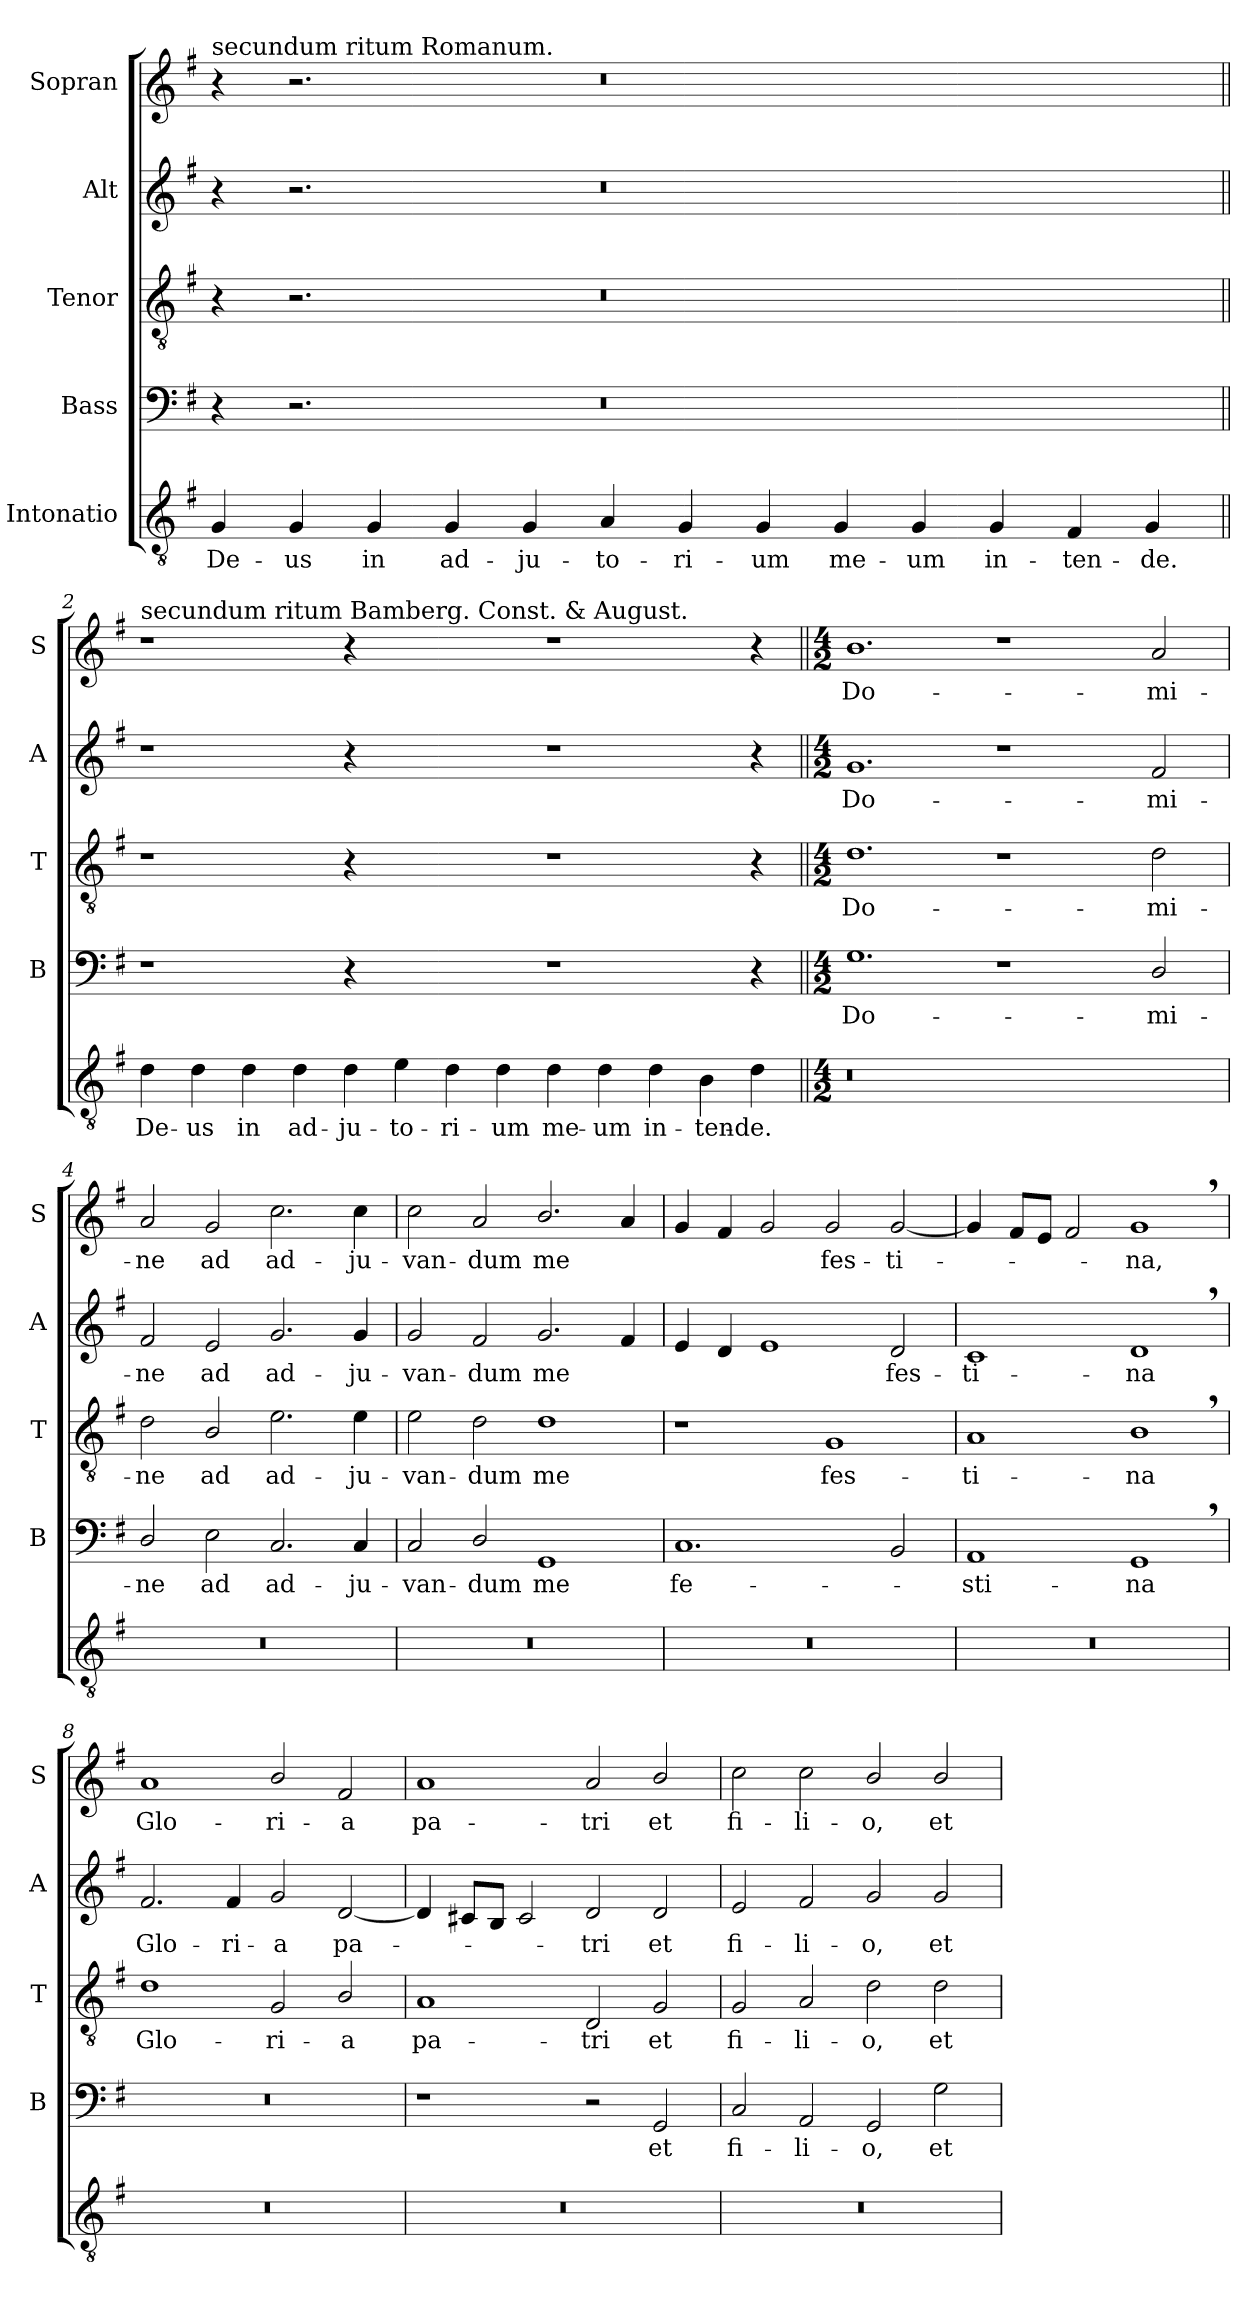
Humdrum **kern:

**kern	**text	**kern	**text	**kern	**text	**kern	**text	**kern	**text
*part5	*part5	*part4	*part4	*part3	*part3	*part2	*part2	*part1	*part1
*staff5	*staff5	*staff4	*staff4	*staff3	*staff3	*staff2	*staff2	*staff1	*staff1
*I"Intonatio	*	*I"Bass	*	*I"Tenor	*	*I"Alt	*	*I"Sopran	*
*	*	*I'B	*	*I'T	*	*I'A	*	*I'S	*
*clefGv2	*	*clefF4	*	*clefGv2	*	*clefG2	*	*clefG2	*
*k[f#]	*	*k[f#]	*	*k[f#]	*	*k[f#]	*	*k[f#]	*
=1	=1	=1	=1	=1	=1	=1	=1	=1	=1
!	!	!	!	!	!	!	!	!LO:TX:a:t=secundum ritum Romanum.	!
4G	De-	4r	.	4r	.	4r	.	4r	.
4G	-us	2.r	.	2.r	.	2.r	.	2.r	.
4G	in	.	.	.	.	.	.	.	.
4G	ad-	.	.	.	.	.	.	.	.
4G	-ju-	4ryy	.	4ryy	.	4ryy	.	4ryy	.
4A	-to-	0r	.	0r	.	0r	.	0r	.
4G	-ri-	.	.	.	.	.	.	.	.
4G	-um	.	.	.	.	.	.	.	.
4G	me-	.	.	.	.	.	.	.	.
4G	-um	.	.	.	.	.	.	.	.
4G	in-	.	.	.	.	.	.	.	.
4F#	-ten-	.	.	.	.	.	.	.	.
4G	-de.	.	.	.	.	.	.	.	.
=2||	=2||	=2||	=2||	=2||	=2||	=2||	=2||	=2||	=2||
!	!	!	!	!	!	!	!	!LO:TX:a:t=secundum ritum Bamberg. Const. & August.	!
4d	De-	1r	.	1r	.	1r	.	1r	.
4d	-us	.	.	.	.	.	.	.	.
4d	in	.	.	.	.	.	.	.	.
4d	ad-	.	.	.	.	.	.	.	.
4d	-ju-	4r	.	4r	.	4r	.	4r	.
4e	-to-	2.ryy	.	2.ryy	.	2.ryy	.	2.ryy	.
4d	-ri-	.	.	.	.	.	.	.	.
4d	-um	.	.	.	.	.	.	.	.
4d	me-	1r	.	1r	.	1r	.	1r	.
4d	-um	.	.	.	.	.	.	.	.
4d	in-	.	.	.	.	.	.	.	.
4B	-ten-	.	.	.	.	.	.	.	.
4d	-de.	4r	.	4r	.	4r	.	4r	.
!!LO:LB:g=z
=3||	=3||	=3||	=3||	=3||	=3||	=3||	=3||	=3||	=3||
*M4/2	*	*M4/2	*	*M4/2	*	*M4/2	*	*M4/2	*
0r	.	1.G	Do-	1.d	Do-	1.g	Do-	1.b	Do-
.	.	1r	.	1r	.	1r	.	1r	.
1ryy	.	.	.	.	.	.	.	.	.
.	.	2D/	-mi-	2d\	-mi-	2f#/	-mi-	2a/	-mi-
=4	=4	=4	=4	=4	=4	=4	=4	=4	=4
0r	.	2D/	-ne	2d\	-ne	2f#/	-ne	2a/	-ne
.	.	2E\	ad	2B/	ad	2e/	ad	2g/	ad
.	.	2.C/	ad-	2.e\	ad-	2.g/	ad-	2.cc\	ad-
.	.	4C/	-ju-	4e\	-ju-	4g/	-ju-	4cc\	-ju-
=5	=5	=5	=5	=5	=5	=5	=5	=5	=5
0r	.	2C/	-van-	2e\	-van-	2g/	-van-	2cc\	-van-
.	.	2D/	-dum	2d\	-dum	2f#/	-dum	2a/	-dum
.	.	1GG	me	1d	me	2.g/	me	2.b/	me
.	.	.	.	.	.	4f#/	.	4a/	.
=6	=6	=6	=6	=6	=6	=6	=6	=6	=6
0r	.	1.C	fe-	1r	.	4e/	.	4g/	.
.	.	.	.	.	.	4d/	.	4f#/	.
.	.	.	.	.	.	1e	.	2g/	.
.	.	.	.	1G	fes-	.	.	2g/	fes-
.	.	2BB/	.	.	.	2d/	fes-	[2g/	-ti-
=7	=7	=7	=7	=7	=7	=7	=7	=7	=7
0r	.	1AA	-sti-	1A	-ti-	1c	-ti-	4g/]	.
.	.	.	.	.	.	.	.	8f#/L	.
.	.	.	.	.	.	.	.	8e/J	.
.	.	.	.	.	.	.	.	2f#/	.
.	.	1GG,	-na	1B,	-na	1d,	-na	1g,	-na,
!!LO:LB:g=z
=8	=8	=8	=8	=8	=8	=8	=8	=8	=8
0r	.	0r	.	1d	Glo-	2.f#/	Glo-	1a	Glo-
.	.	.	.	.	.	4f#/	-ri-	.	.
.	.	.	.	2G/	-ri-	2g/	-a	2b/	-ri-
.	.	.	.	2B/	-a	[2d/	-pa-	2f#/	-a
=9	=9	=9	=9	=9	=9	=9	=9	=9	=9
0r	.	1r	.	1A	pa-	4d/]	.	1a	pa-
.	.	.	.	.	.	8c#X/L	.	.	.
.	.	.	.	.	.	8B/J	.	.	.
.	.	.	.	.	.	2c#/	.	.	.
.	.	2r	.	2D/	-tri	2d/	-tri	2a/	-tri
.	.	2GG/	et	2G/	et	2d/	et	2b/	et
=10	=10	=10	=10	=10	=10	=10	=10	=10	=10
0r	.	2C/	fi-	2G/	fi-	2e/	fi-	2cc\	fi-
.	.	2AA/	-li-	2A/	-li-	2f#/	-li-	2cc\	-li-
.	.	2GG/	-o,	2d\	-o,	2g/	-o,	2b/	-o,
.	.	2G\	et	2d\	et	2g/	et	2b/	et
=	=	=	=	=	=	=	=	=	=
*-	*-	*-	*-	*-	*-	*-	*-	*-	*-
